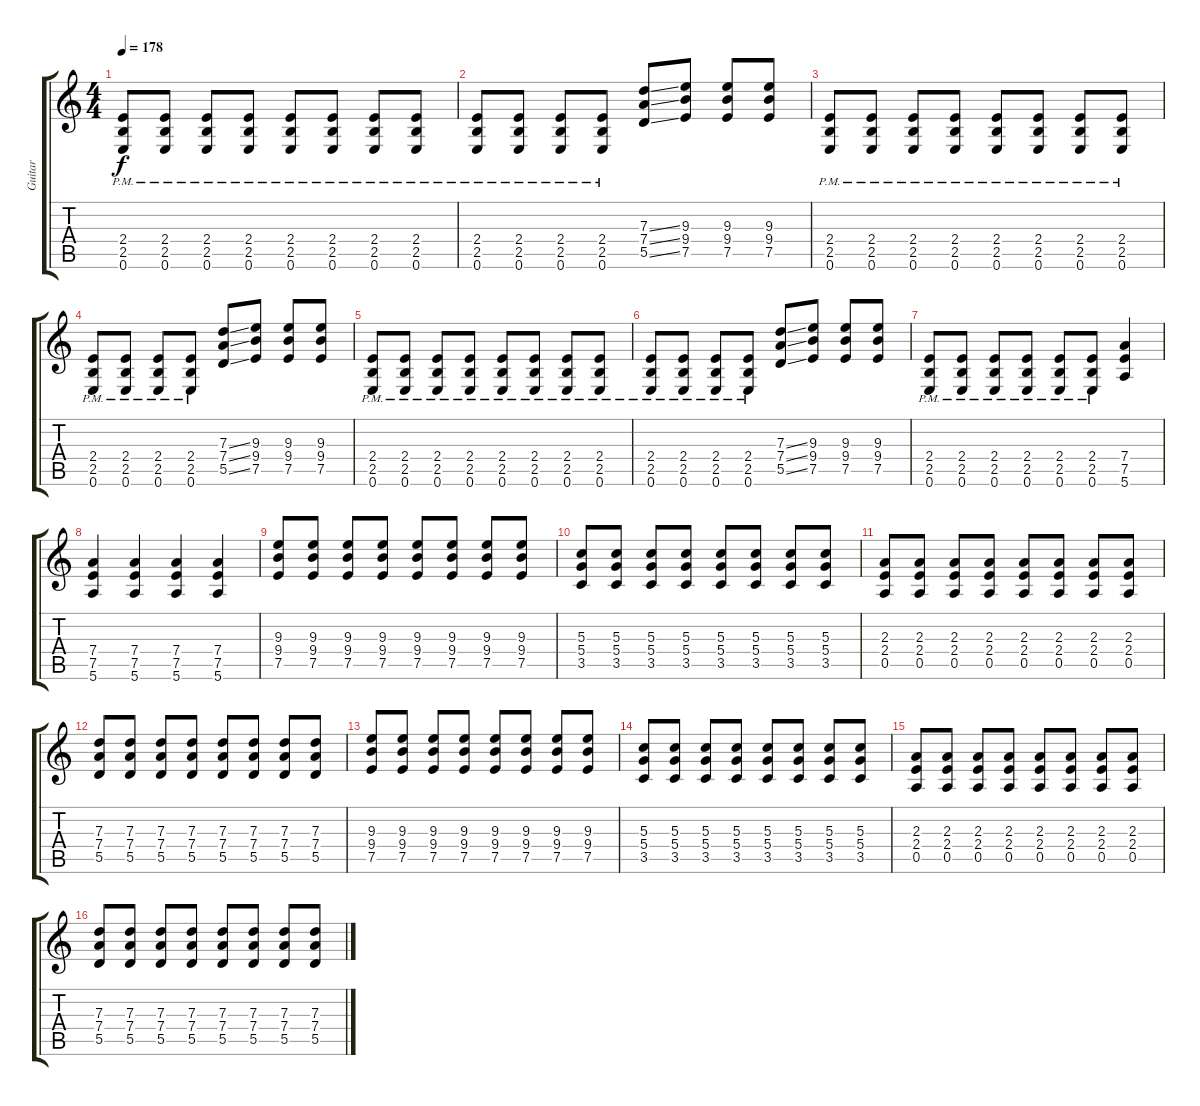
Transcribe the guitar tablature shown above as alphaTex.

\track ("Guitar" "Guitar") {instrument distortionguitar}
\staff {score tabs}
\tuning (E4 B3 G3 D3 A2 E2) {hide}
\ts (4 4)
\tempo 178
\clef g2
\ks c
(2.4{pm} 2.5{pm} 0.6{pm}).8{dy f} (2.4{pm} 2.5{pm} 0.6{pm}).8 (2.4{pm} 2.5{pm} 0.6{pm}).8 (2.4{pm} 2.5{pm} 0.6{pm}).8 (2.4{pm} 2.5{pm} 0.6{pm}).8 (2.4{pm} 2.5{pm} 0.6{pm}).8 (2.4{pm} 2.5{pm} 0.6{pm}).8 (2.4{pm} 2.5{pm} 0.6{pm}).8 |
(2.4{pm} 2.5{pm} 0.6{pm}).8 (2.4{pm} 2.5{pm} 0.6{pm}).8 (2.4{pm} 2.5{pm} 0.6{pm}).8 (2.4{pm} 2.5{pm} 0.6{pm}).8 (7.3{ss} 7.4{ss} 5.5{ss}).8 (9.3 9.4 7.5).8 (9.3 9.4 7.5).8 (9.3 9.4 7.5).8 |
(2.4{pm} 2.5{pm} 0.6{pm}).8 (2.4{pm} 2.5{pm} 0.6{pm}).8 (2.4{pm} 2.5{pm} 0.6{pm}).8 (2.4{pm} 2.5{pm} 0.6{pm}).8 (2.4{pm} 2.5{pm} 0.6{pm}).8 (2.4{pm} 2.5{pm} 0.6{pm}).8 (2.4{pm} 2.5{pm} 0.6{pm}).8 (2.4{pm} 2.5{pm} 0.6{pm}).8 |
(2.4{pm} 2.5{pm} 0.6{pm}).8 (2.4{pm} 2.5{pm} 0.6{pm}).8 (2.4{pm} 2.5{pm} 0.6{pm}).8 (2.4{pm} 2.5{pm} 0.6{pm}).8 (7.3{ss} 7.4{ss} 5.5{ss}).8 (9.3 9.4 7.5).8 (9.3 9.4 7.5).8 (9.3 9.4 7.5).8 |
(2.4{pm} 2.5{pm} 0.6{pm}).8 (2.4{pm} 2.5{pm} 0.6{pm}).8 (2.4{pm} 2.5{pm} 0.6{pm}).8 (2.4{pm} 2.5{pm} 0.6{pm}).8 (2.4{pm} 2.5{pm} 0.6{pm}).8 (2.4{pm} 2.5{pm} 0.6{pm}).8 (2.4{pm} 2.5{pm} 0.6{pm}).8 (2.4{pm} 2.5{pm} 0.6{pm}).8 |
(2.4{pm} 2.5{pm} 0.6{pm}).8 (2.4{pm} 2.5{pm} 0.6{pm}).8 (2.4{pm} 2.5{pm} 0.6{pm}).8 (2.4{pm} 2.5{pm} 0.6{pm}).8 (7.3{ss} 7.4{ss} 5.5{ss}).8 (9.3 9.4 7.5).8 (9.3 9.4 7.5).8 (9.3 9.4 7.5).8 |
(2.4{pm} 2.5{pm} 0.6{pm}).8 (2.4{pm} 2.5{pm} 0.6{pm}).8 (2.4{pm} 2.5{pm} 0.6{pm}).8 (2.4{pm} 2.5{pm} 0.6{pm}).8 (2.4{pm} 2.5{pm} 0.6{pm}).8 (2.4{pm} 2.5{pm} 0.6{pm}).8 (7.4 7.5 5.6).4 |
(7.4 7.5 5.6).4 (7.4 7.5 5.6).4 (7.4 7.5 5.6).4 (7.4 7.5 5.6).4 |
(9.3 9.4 7.5).8 (9.3 9.4 7.5).8 (9.3 9.4 7.5).8 (9.3 9.4 7.5).8 (9.3 9.4 7.5).8 (9.3 9.4 7.5).8 (9.3 9.4 7.5).8 (9.3 9.4 7.5).8 |
(5.3 5.4 3.5).8 (5.3 5.4 3.5).8 (5.3 5.4 3.5).8 (5.3 5.4 3.5).8 (5.3 5.4 3.5).8 (5.3 5.4 3.5).8 (5.3 5.4 3.5).8 (5.3 5.4 3.5).8 |
(2.3 2.4 0.5).8 (2.3 2.4 0.5).8 (2.3 2.4 0.5).8 (2.3 2.4 0.5).8 (2.3 2.4 0.5).8 (2.3 2.4 0.5).8 (2.3 2.4 0.5).8 (2.3 2.4 0.5).8 |
(7.3 7.4 5.5).8 (7.3 7.4 5.5).8 (7.3 7.4 5.5).8 (7.3 7.4 5.5).8 (7.3 7.4 5.5).8 (7.3 7.4 5.5).8 (7.3 7.4 5.5).8 (7.3 7.4 5.5).8 |
(9.3 9.4 7.5).8 (9.3 9.4 7.5).8 (9.3 9.4 7.5).8 (9.3 9.4 7.5).8 (9.3 9.4 7.5).8 (9.3 9.4 7.5).8 (9.3 9.4 7.5).8 (9.3 9.4 7.5).8 |
(5.3 5.4 3.5).8 (5.3 5.4 3.5).8 (5.3 5.4 3.5).8 (5.3 5.4 3.5).8 (5.3 5.4 3.5).8 (5.3 5.4 3.5).8 (5.3 5.4 3.5).8 (5.3 5.4 3.5).8 |
(2.3 2.4 0.5).8 (2.3 2.4 0.5).8 (2.3 2.4 0.5).8 (2.3 2.4 0.5).8 (2.3 2.4 0.5).8 (2.3 2.4 0.5).8 (2.3 2.4 0.5).8 (2.3 2.4 0.5).8 |
(7.3 7.4 5.5).8 (7.3 7.4 5.5).8 (7.3 7.4 5.5).8 (7.3 7.4 5.5).8 (7.3 7.4 5.5).8 (7.3 7.4 5.5).8 (7.3 7.4 5.5).8 (7.3 7.4 5.5).8
